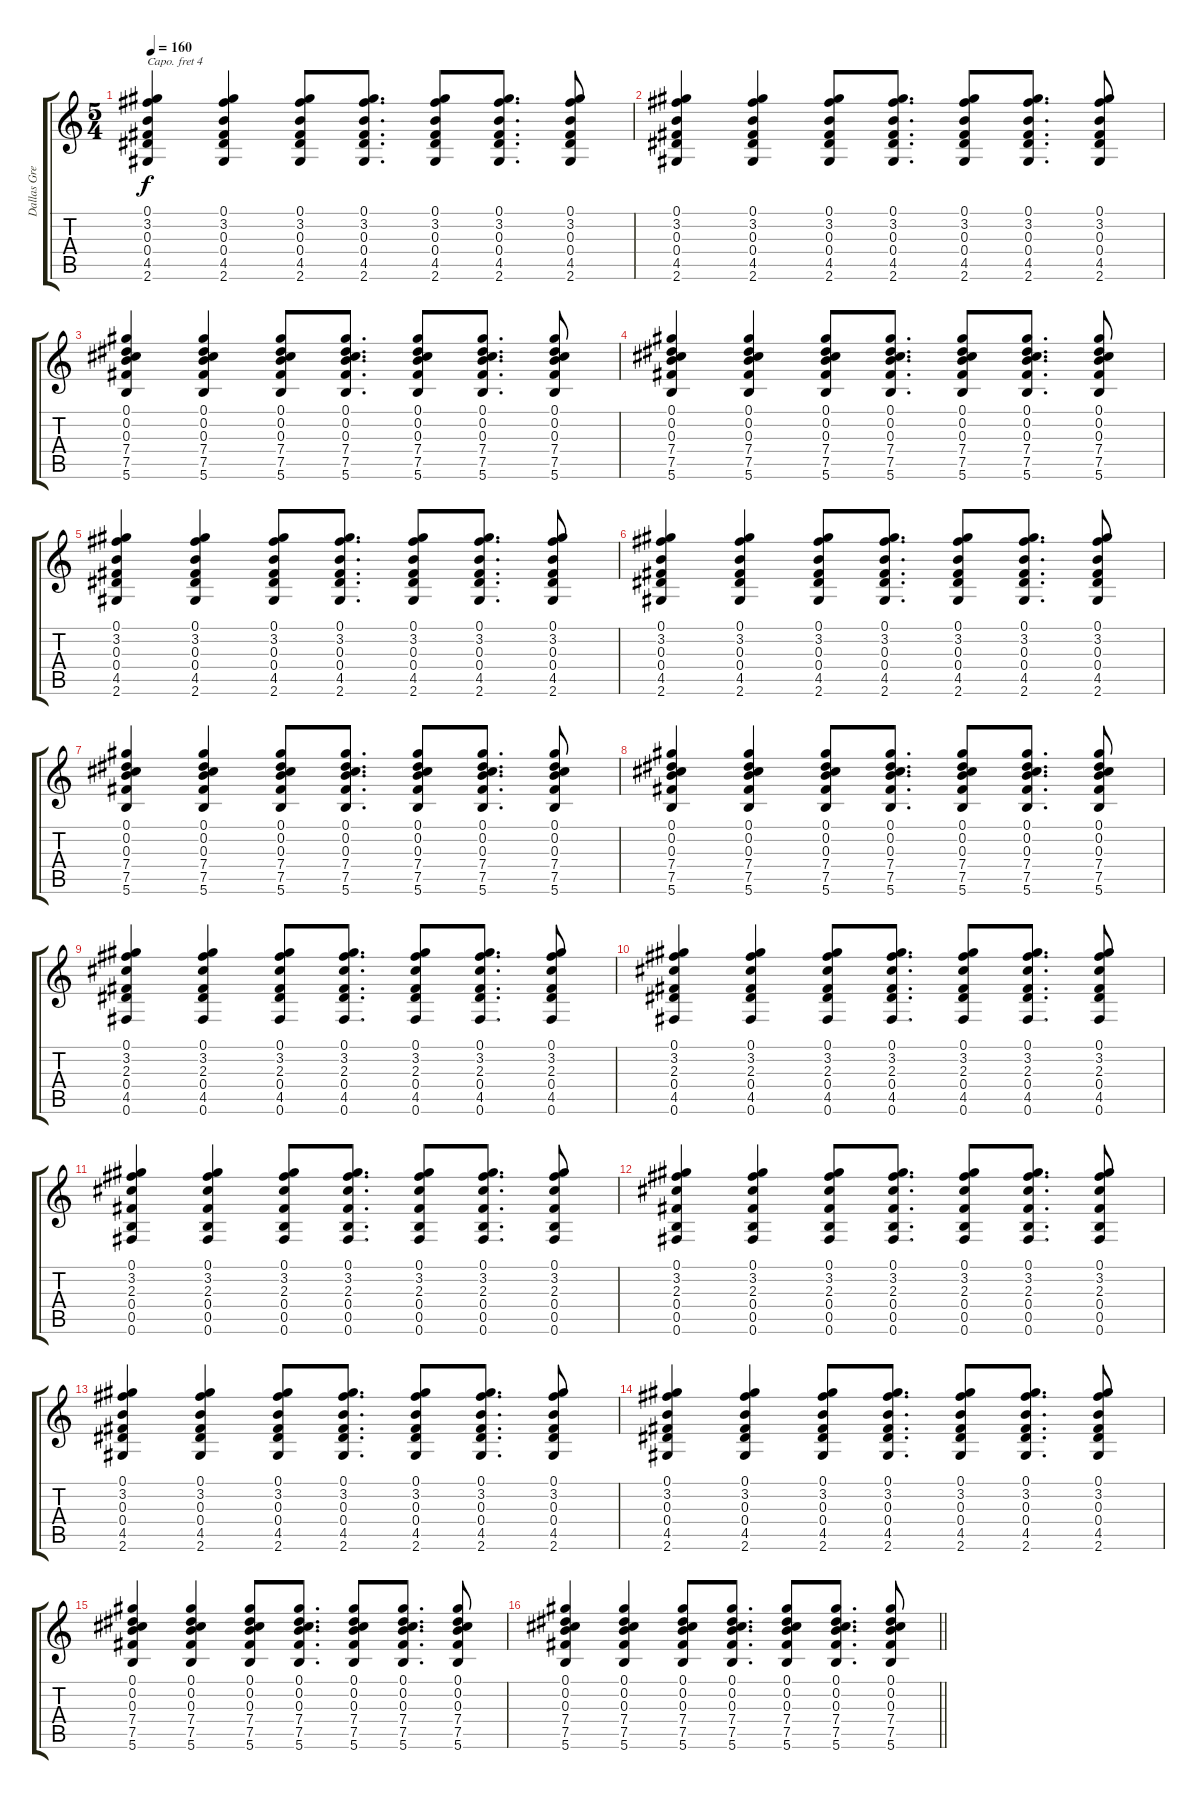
\track ("Dallas Green" "Dallas Gre") {instrument acousticguitarsteel}
\staff {score tabs}
\capo 4
\tuning (E4 B3 G3 D3 G2 D2) {hide}
\ts (5 4)
\tempo 160
\clef g2
\ks c
(0.1 3.2 0.3 0.4 4.5 2.6).4{dy f} (0.1 3.2 0.3 0.4 4.5 2.6).4 (0.1 3.2 0.3 0.4 4.5 2.6).8 (0.1 3.2 0.3 0.4 4.5 2.6).8{d} (0.1 3.2 0.3 0.4 4.5 2.6).8 (0.1 3.2 0.3 0.4 4.5 2.6).8{d} (0.1 3.2 0.3 0.4 4.5 2.6).8 |
(0.1 3.2 0.3 0.4 4.5 2.6).4 (0.1 3.2 0.3 0.4 4.5 2.6).4 (0.1 3.2 0.3 0.4 4.5 2.6).8 (0.1 3.2 0.3 0.4 4.5 2.6).8{d} (0.1 3.2 0.3 0.4 4.5 2.6).8 (0.1 3.2 0.3 0.4 4.5 2.6).8{d} (0.1 3.2 0.3 0.4 4.5 2.6).8 |
(0.1 0.2 0.3 7.4 7.5 5.6).4 (0.1 0.2 0.3 7.4 7.5 5.6).4 (0.1 0.2 0.3 7.4 7.5 5.6).8 (0.1 0.2 0.3 7.4 7.5 5.6).8{d} (0.1 0.2 0.3 7.4 7.5 5.6).8 (0.1 0.2 0.3 7.4 7.5 5.6).8{d} (0.1 0.2 0.3 7.4 7.5 5.6).8 |
(0.1 0.2 0.3 7.4 7.5 5.6).4 (0.1 0.2 0.3 7.4 7.5 5.6).4 (0.1 0.2 0.3 7.4 7.5 5.6).8 (0.1 0.2 0.3 7.4 7.5 5.6).8{d} (0.1 0.2 0.3 7.4 7.5 5.6).8 (0.1 0.2 0.3 7.4 7.5 5.6).8{d} (0.1 0.2 0.3 7.4 7.5 5.6).8 |
(0.1 3.2 0.3 0.4 4.5 2.6).4 (0.1 3.2 0.3 0.4 4.5 2.6).4 (0.1 3.2 0.3 0.4 4.5 2.6).8 (0.1 3.2 0.3 0.4 4.5 2.6).8{d} (0.1 3.2 0.3 0.4 4.5 2.6).8 (0.1 3.2 0.3 0.4 4.5 2.6).8{d} (0.1 3.2 0.3 0.4 4.5 2.6).8 |
(0.1 3.2 0.3 0.4 4.5 2.6).4 (0.1 3.2 0.3 0.4 4.5 2.6).4 (0.1 3.2 0.3 0.4 4.5 2.6).8 (0.1 3.2 0.3 0.4 4.5 2.6).8{d} (0.1 3.2 0.3 0.4 4.5 2.6).8 (0.1 3.2 0.3 0.4 4.5 2.6).8{d} (0.1 3.2 0.3 0.4 4.5 2.6).8 |
(0.1 0.2 0.3 7.4 7.5 5.6).4 (0.1 0.2 0.3 7.4 7.5 5.6).4 (0.1 0.2 0.3 7.4 7.5 5.6).8 (0.1 0.2 0.3 7.4 7.5 5.6).8{d} (0.1 0.2 0.3 7.4 7.5 5.6).8 (0.1 0.2 0.3 7.4 7.5 5.6).8{d} (0.1 0.2 0.3 7.4 7.5 5.6).8 |
(0.1 0.2 0.3 7.4 7.5 5.6).4 (0.1 0.2 0.3 7.4 7.5 5.6).4 (0.1 0.2 0.3 7.4 7.5 5.6).8 (0.1 0.2 0.3 7.4 7.5 5.6).8{d} (0.1 0.2 0.3 7.4 7.5 5.6).8 (0.1 0.2 0.3 7.4 7.5 5.6).8{d} (0.1 0.2 0.3 7.4 7.5 5.6).8 |
(0.1 3.2 2.3 0.4 4.5 0.6).4 (0.1 3.2 2.3 0.4 4.5 0.6).4 (0.1 3.2 2.3 0.4 4.5 0.6).8 (0.1 3.2 2.3 0.4 4.5 0.6).8{d} (0.1 3.2 2.3 0.4 4.5 0.6).8 (0.1 3.2 2.3 0.4 4.5 0.6).8{d} (0.1 3.2 2.3 0.4 4.5 0.6).8 |
(0.1 3.2 2.3 0.4 4.5 0.6).4 (0.1 3.2 2.3 0.4 4.5 0.6).4 (0.1 3.2 2.3 0.4 4.5 0.6).8 (0.1 3.2 2.3 0.4 4.5 0.6).8{d} (0.1 3.2 2.3 0.4 4.5 0.6).8 (0.1 3.2 2.3 0.4 4.5 0.6).8{d} (0.1 3.2 2.3 0.4 4.5 0.6).8 |
(0.1 3.2 2.3 0.4 0.5 0.6).4 (0.1 3.2 2.3 0.4 0.5 0.6).4 (0.1 3.2 2.3 0.4 0.5 0.6).8 (0.1 3.2 2.3 0.4 0.5 0.6).8{d} (0.1 3.2 2.3 0.4 0.5 0.6).8 (0.1 3.2 2.3 0.4 0.5 0.6).8{d} (0.1 3.2 2.3 0.4 0.5 0.6).8 |
(0.1 3.2 2.3 0.4 0.5 0.6).4 (0.1 3.2 2.3 0.4 0.5 0.6).4 (0.1 3.2 2.3 0.4 0.5 0.6).8 (0.1 3.2 2.3 0.4 0.5 0.6).8{d} (0.1 3.2 2.3 0.4 0.5 0.6).8 (0.1 3.2 2.3 0.4 0.5 0.6).8{d} (0.1 3.2 2.3 0.4 0.5 0.6).8 |
(0.1 3.2 0.3 0.4 4.5 2.6).4 (0.1 3.2 0.3 0.4 4.5 2.6).4 (0.1 3.2 0.3 0.4 4.5 2.6).8 (0.1 3.2 0.3 0.4 4.5 2.6).8{d} (0.1 3.2 0.3 0.4 4.5 2.6).8 (0.1 3.2 0.3 0.4 4.5 2.6).8{d} (0.1 3.2 0.3 0.4 4.5 2.6).8 |
(0.1 3.2 0.3 0.4 4.5 2.6).4 (0.1 3.2 0.3 0.4 4.5 2.6).4 (0.1 3.2 0.3 0.4 4.5 2.6).8 (0.1 3.2 0.3 0.4 4.5 2.6).8{d} (0.1 3.2 0.3 0.4 4.5 2.6).8 (0.1 3.2 0.3 0.4 4.5 2.6).8{d} (0.1 3.2 0.3 0.4 4.5 2.6).8 |
(0.1 0.2 0.3 7.4 7.5 5.6).4 (0.1 0.2 0.3 7.4 7.5 5.6).4 (0.1 0.2 0.3 7.4 7.5 5.6).8 (0.1 0.2 0.3 7.4 7.5 5.6).8{d} (0.1 0.2 0.3 7.4 7.5 5.6).8 (0.1 0.2 0.3 7.4 7.5 5.6).8{d} (0.1 0.2 0.3 7.4 7.5 5.6).8 |
\barLineRight lightlight
(0.1 0.2 0.3 7.4 7.5 5.6).4 (0.1 0.2 0.3 7.4 7.5 5.6).4 (0.1 0.2 0.3 7.4 7.5 5.6).8 (0.1 0.2 0.3 7.4 7.5 5.6).8{d} (0.1 0.2 0.3 7.4 7.5 5.6).8 (0.1 0.2 0.3 7.4 7.5 5.6).8{d} (0.1 0.2 0.3 7.4 7.5 5.6).8
